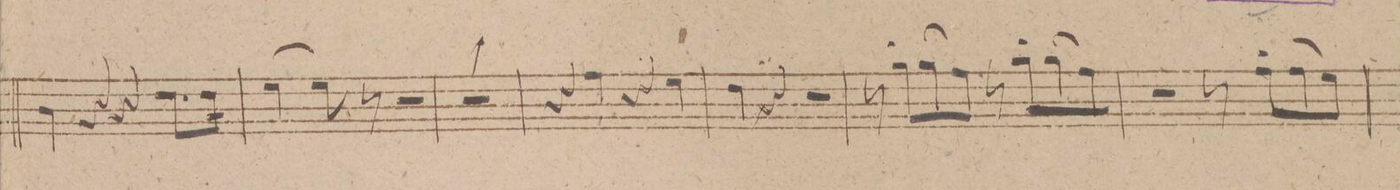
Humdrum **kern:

**kern
*I"Oboe 1mo
*clefG2
*k[f#]
*met(c)
*M4/4
4b
4r
4r
8.ddL
16ddJk
=25
[4ee
8ee]
8r
2r
=26
1r
=27
4r
4ff#
4r
4ee
=28
4dd
4r
2r
=29
8r
8gg'L
(>8gg
8ff#J)
8r
8gg'L
(>8gg
8ff#J)
=30
2r
8r
8ff#'L
(>8ff#
8eeJ)
=31
*-
